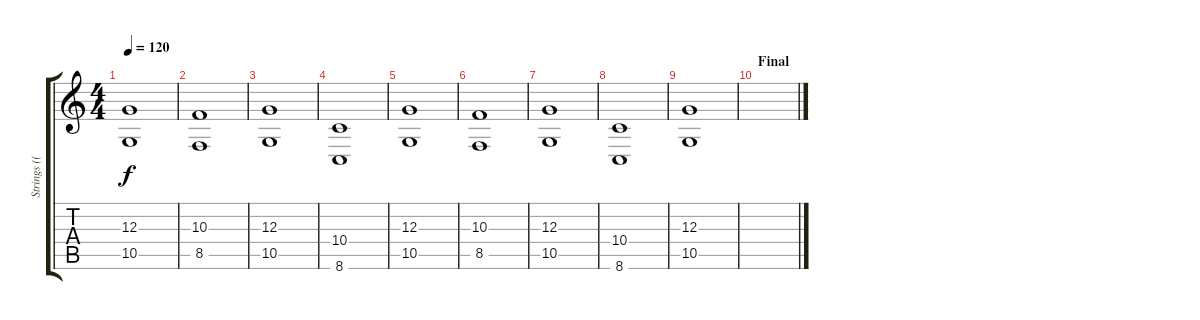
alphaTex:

\track ("Strings ((Studio))" "Strings ((") {instrument stringensemble2}
\staff {score tabs}
\tuning (E4 B3 G3 D3 A2 E2) {hide}
\ts (4 4)
\tempo 120
\clef g2
\ks c
(12.3 10.5).1{dy f} |
(10.3 8.5).1 |
(12.3 10.5).1 |
(10.4 8.6).1 |
(12.3 10.5).1 |
(10.3 8.5).1 |
(12.3 10.5).1 |
(10.4 8.6).1 |
(12.3 10.5).1 |
\section ("" "Final")
